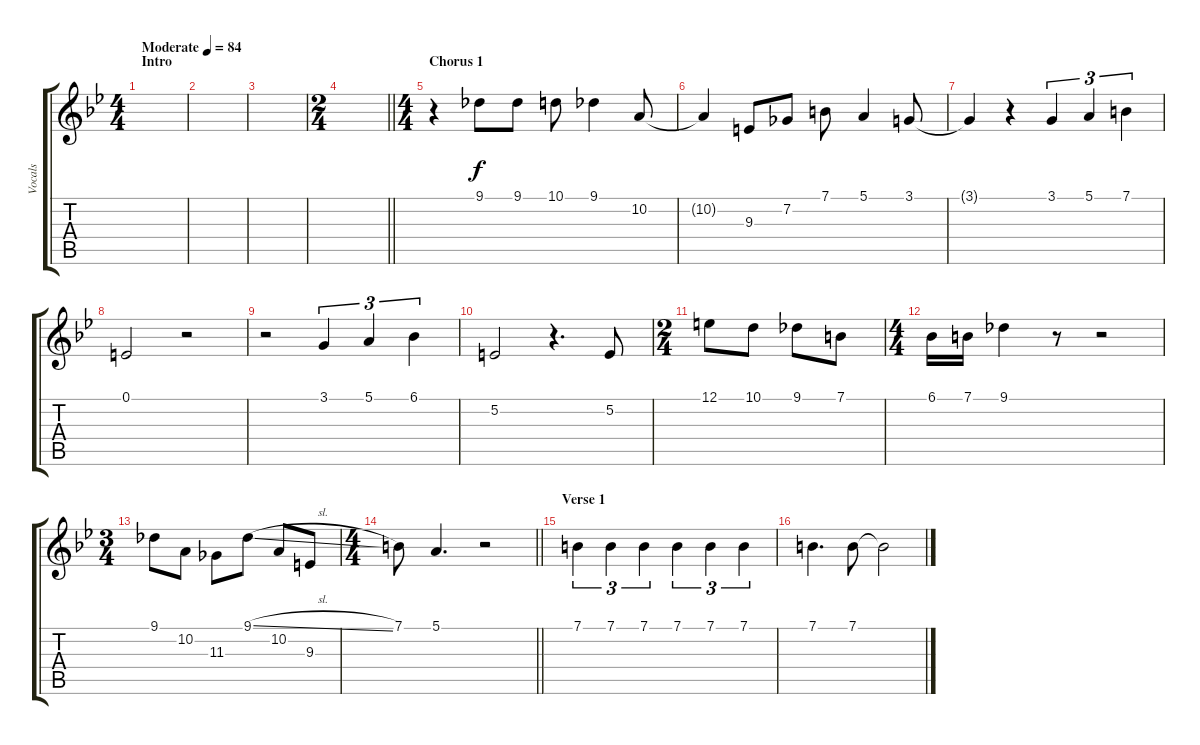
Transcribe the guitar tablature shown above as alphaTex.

\track ("Vocals" "Vocals") {instrument stringensemble1}
\staff {score tabs}
\tuning (E4 B3 G3 D3 A2 E2) {hide}
\ts (4 4)
\section ("" "Intro")
\tempo (84 "Moderate")
\clef g2
\ks bb
|
|
|
\ts (2 4)
\barLineRight lightlight
|
\ts (4 4)
\section ("" "Chorus 1")
r.4 9.1.8 9.1.8 10.1.8 9.1.4 10.2.8 |
10.2{t}.4 9.3.8 7.2.8 7.1.8 5.1.4 3.1.8 |
3.1{t}.4 r.4 3.1.4{tu (3 2)} 5.1.4{tu (3 2)} 7.1.4{tu (3 2)} |
0.1.2 r.2 |
r.2 3.1.4{tu (3 2)} 5.1.4{tu (3 2)} 6.1.4{tu (3 2)} |
5.2.2 r.4{d} 5.2.8 |
\ts (2 4)
12.1.8 10.1.8 9.1.8 7.1.8 |
\ts (4 4)
6.1.16 7.1.16 9.1.4 r.8 r.2 |
\ts (3 4)
9.1.8 10.2.8 11.3.8 9.1{sl}.8 10.2.8 9.3.8 |
\ts (4 4)
\barLineRight lightlight
7.1.8 5.1.4{d} r.2 |
\section ("" "Verse 1")
7.1.4{tu (3 2)} 7.1.4{tu (3 2)} 7.1.4{tu (3 2)} 7.1.4{tu (3 2)} 7.1.4{tu (3 2)} 7.1.4{tu (3 2)} |
7.1.4{d} 7.1.8 7.1{t}.2
